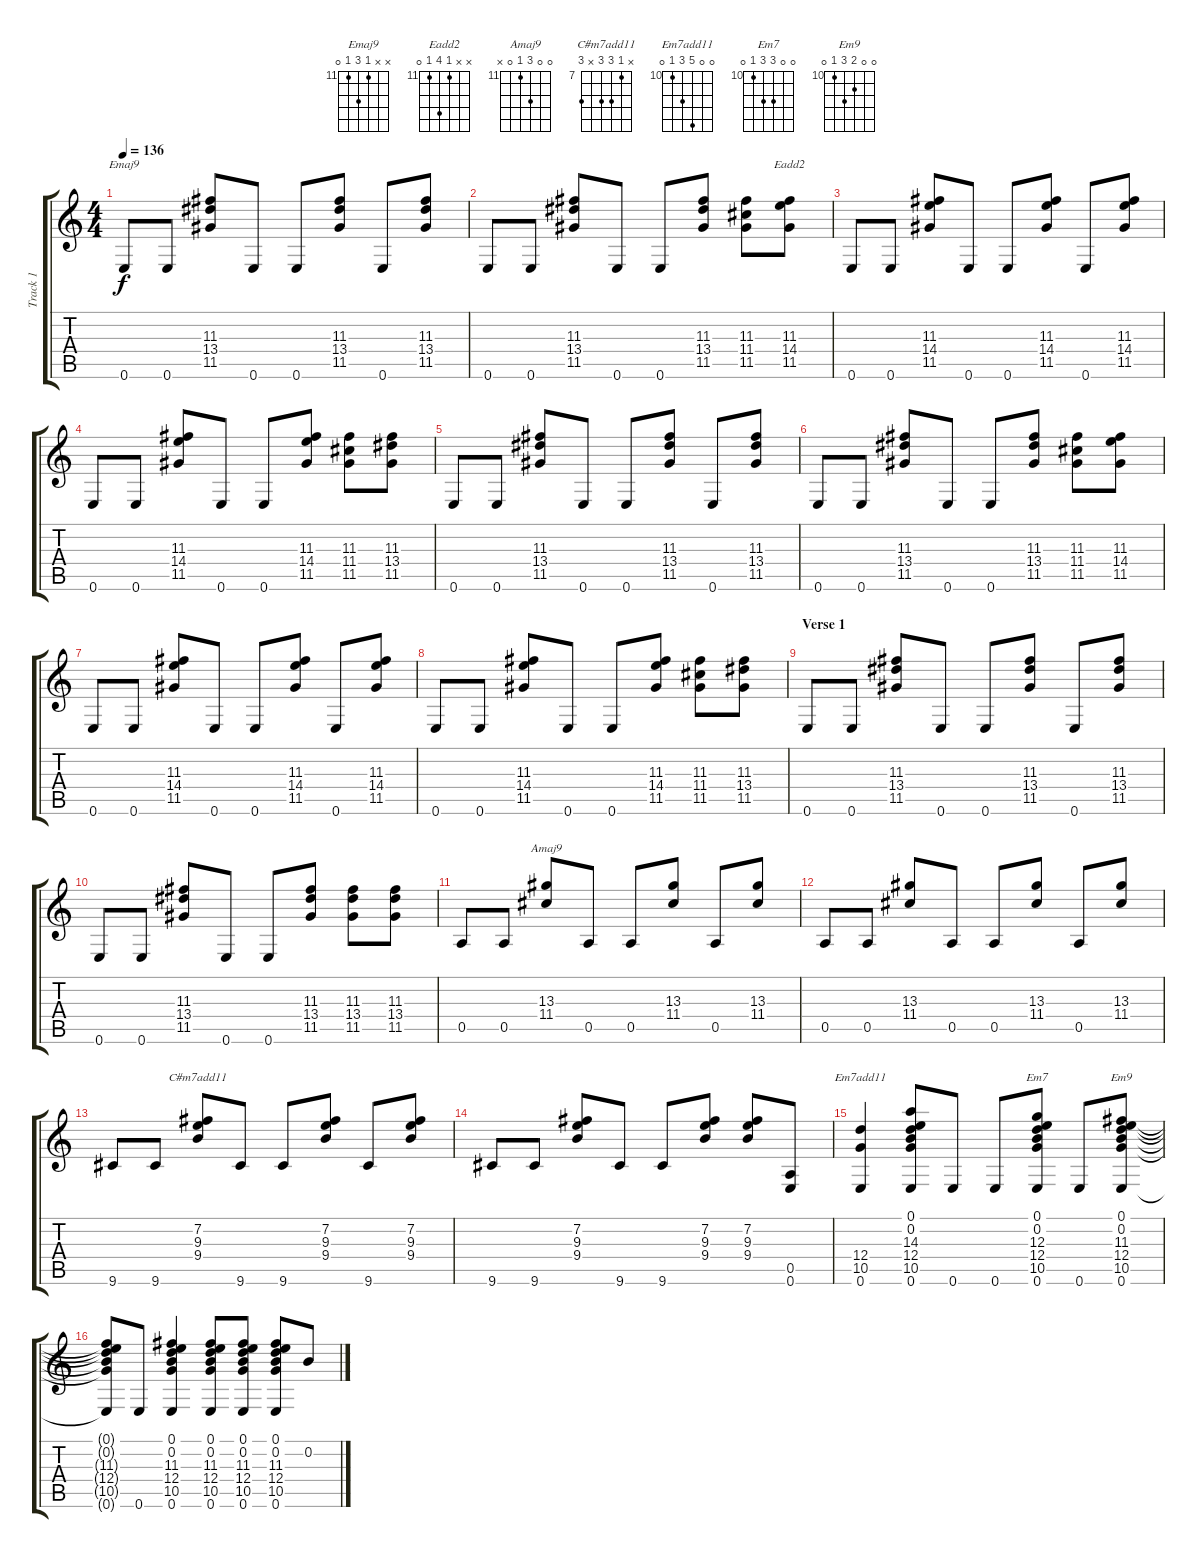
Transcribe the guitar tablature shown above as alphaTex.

\track ("Track 1" "Track 1") {instrument acousticguitarsteel}
\staff {score tabs}
\tuning (E4 B3 G3 D3 A2 E2) {hide}
\chord ("Emaj9" x x 11 13 11 0) {firstfret 11}
\chord ("Eadd2" x x 11 14 11 0) {firstfret 11}
\chord ("Amaj9" 0 0 13 11 0 x) {firstfret 11}
\chord ("C#m7add11" x 7 9 9 x 9) {firstfret 7}
\chord ("Em7add11" 0 0 14 12 10 0) {firstfret 10}
\chord ("Em7" 0 0 12 12 10 0) {firstfret 10}
\chord ("Em9" 0 0 11 12 10 0) {firstfret 10}
\ts (4 4)
\tempo 136
\clef g2
\ks c
0.6.8{ch "Emaj9" dy f instrument acousticguitarsteel} 0.6.8 (11.3 13.4 11.5).8 0.6.8 0.6.8 (11.3 13.4 11.5).8 0.6.8 (11.3 13.4 11.5).8 |
0.6.8 0.6.8 (11.3 13.4 11.5).8 0.6.8 0.6.8 (11.3 13.4 11.5).8 (11.3 11.4 11.5).8 (11.3 14.4 11.5).8{ch "Eadd2"} |
0.6.8 0.6.8 (11.3 14.4 11.5).8 0.6.8 0.6.8 (11.3 14.4 11.5).8 0.6.8 (11.3 14.4 11.5).8 |
0.6.8 0.6.8 (11.3 14.4 11.5).8 0.6.8 0.6.8 (11.3 14.4 11.5).8 (11.3 11.4 11.5).8 (11.3 13.4 11.5).8 |
0.6.8 0.6.8 (11.3 13.4 11.5).8 0.6.8 0.6.8 (11.3 13.4 11.5).8 0.6.8 (11.3 13.4 11.5).8 |
0.6.8 0.6.8 (11.3 13.4 11.5).8 0.6.8 0.6.8 (11.3 13.4 11.5).8 (11.3 11.4 11.5).8 (11.3 14.4 11.5).8 |
0.6.8 0.6.8 (11.3 14.4 11.5).8 0.6.8 0.6.8 (11.3 14.4 11.5).8 0.6.8 (11.3 14.4 11.5).8 |
0.6.8 0.6.8 (11.3 14.4 11.5).8 0.6.8 0.6.8 (11.3 14.4 11.5).8 (11.3 11.4 11.5).8 (11.3 13.4 11.5).8 |
\section ("" "Verse 1")
0.6.8 0.6.8 (11.3 13.4 11.5).8 0.6.8 0.6.8 (11.3 13.4 11.5).8 0.6.8 (11.3 13.4 11.5).8 |
0.6.8 0.6.8 (11.3 13.4 11.5).8 0.6.8 0.6.8 (11.3 13.4 11.5).8 (11.3 13.4 11.5).8 (11.3 13.4 11.5).8 |
0.5.8 0.5.8 (13.3 11.4).8{ch "Amaj9"} 0.5.8 0.5.8 (13.3 11.4).8 0.5.8 (13.3 11.4).8 |
0.5.8 0.5.8 (13.3 11.4).8 0.5.8 0.5.8 (13.3 11.4).8 0.5.8 (13.3 11.4).8 |
9.6.8 9.6.8 (7.2 9.3 9.4).8{ch "C#m7add11"} 9.6.8 9.6.8 (7.2 9.3 9.4).8 9.6.8 (7.2 9.3 9.4).8 |
9.6.8 9.6.8 (7.2 9.3 9.4).8 9.6.8 9.6.8 (7.2 9.3 9.4).8 (7.2 9.3 9.4).8 (0.5 0.6).8 |
(12.4 10.5 0.6).4{ch "Em7add11"} (0.1 0.2 14.3 12.4 10.5 0.6).8 0.6.8 0.6.8 (0.1 0.2 12.3 12.4 10.5 0.6).8{ch "Em7"} 0.6.8 (0.1 0.2 11.3 12.4 10.5 0.6).8{ch "Em9"} |
(0.1{t} 0.2{t} 11.3{t} 12.4{t} 10.5{t} 0.6{t}).8 0.6.8 (0.1 0.2 11.3 12.4 10.5 0.6).4 (0.1 0.2 11.3 12.4 10.5 0.6).8 (0.1 0.2 11.3 12.4 10.5 0.6).8 (0.1 0.2 11.3 12.4 10.5 0.6).8 0.2.8
